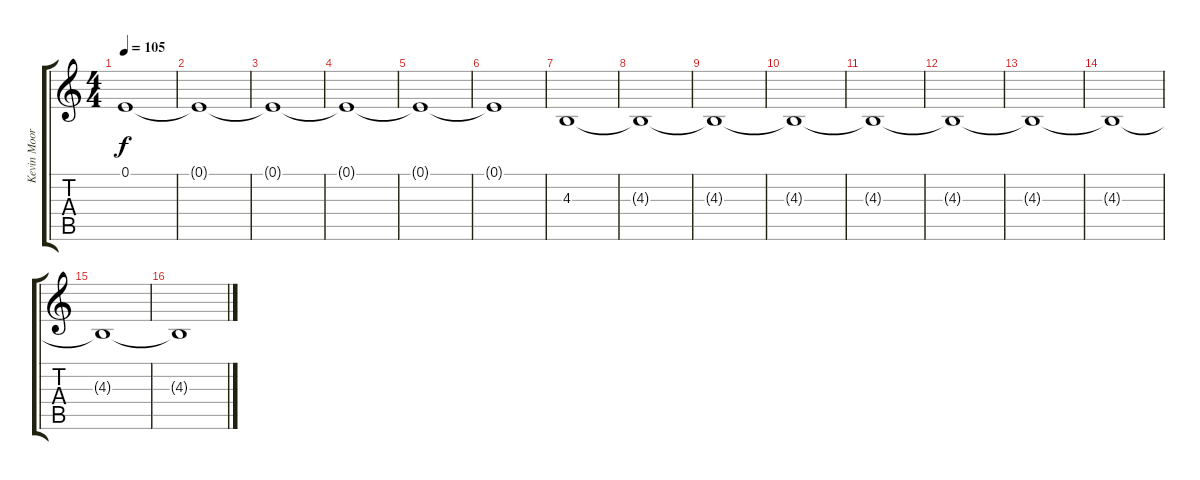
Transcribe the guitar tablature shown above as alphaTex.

\track ("Kevin Moore" "Kevin Moor") {instrument lead2sawtooth}
\staff {score tabs}
\tuning (E4 B3 G3 D3 A2 E2) {hide}
\ts (4 4)
\tempo 105
\clef g2
\ks c
0.1{t}.1{dy f} |
0.1{t}.1 |
0.1{t}.1 |
0.1{t}.1 |
0.1{t}.1 |
0.1{t}.1 |
4.3.1 |
4.3{t}.1 |
4.3{t}.1 |
4.3{t}.1 |
4.3{t}.1 |
4.3{t}.1 |
4.3{t}.1 |
4.3{t}.1 |
4.3{t}.1 |
4.3{t}.1{volume 8}
